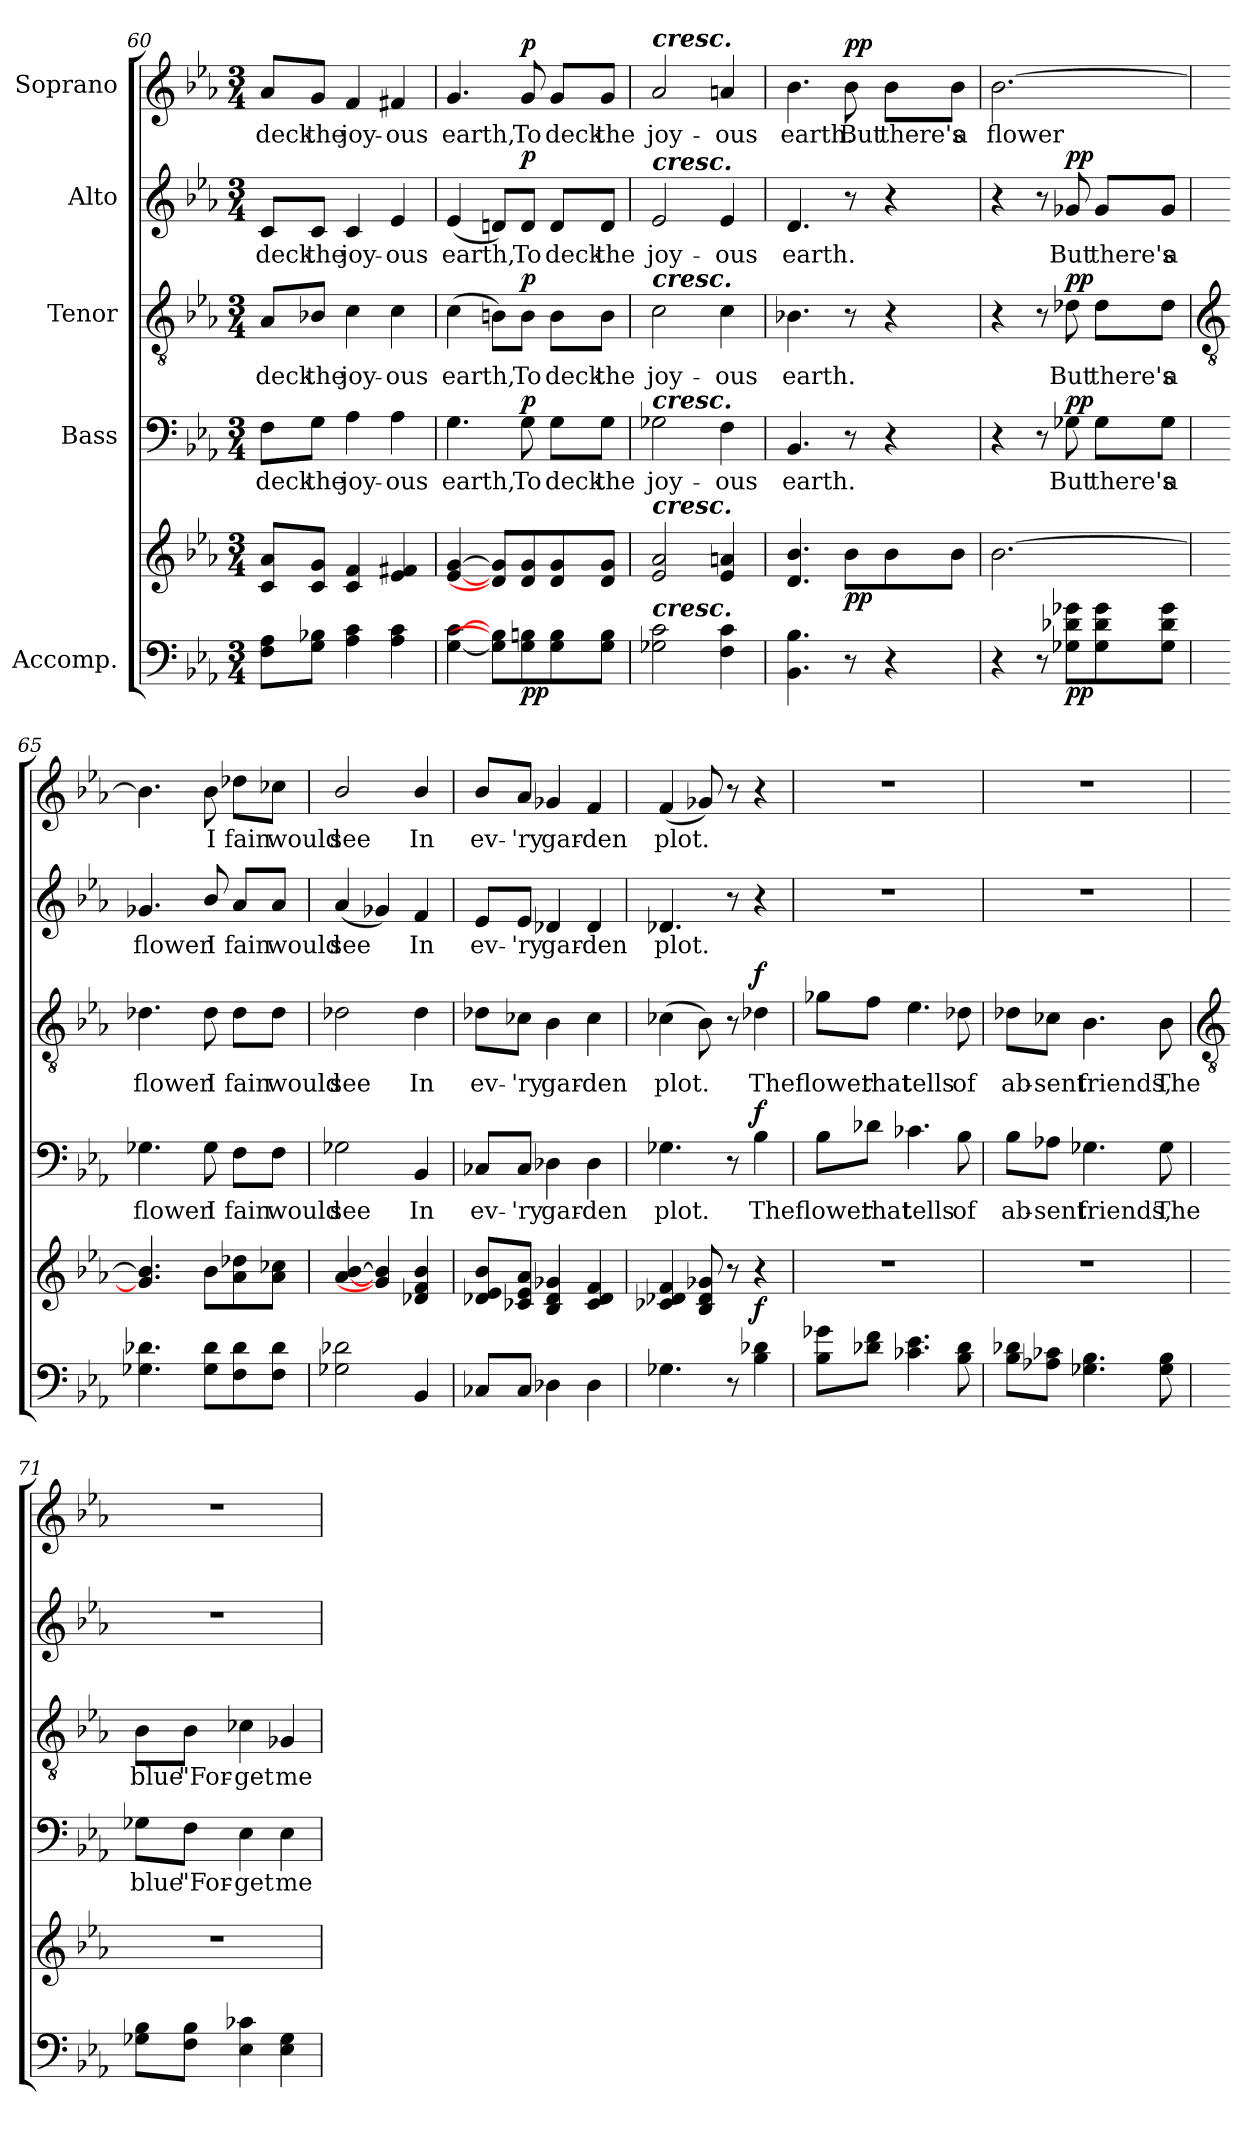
**kern	**kern	**dynam	**kern	**text	**dynam	**kern	**text	**dynam	**kern	**text	**dynam	**kern	**text	**dynam
*part5	*part5	*part5	*part4	*part4	*part4	*part3	*part3	*part3	*part2	*part2	*part2	*part1	*part1	*part1
*staff6	*staff5	*staff5/6	*staff4	*staff4	*staff4	*staff3	*staff3	*staff3	*staff2	*staff2	*staff2	*staff1	*staff1	*staff1
*I"Accomp.	*	*	*I"Bass	*	*	*I"Tenor	*	*	*I"Alto	*	*	*I"Soprano	*	*
!!LO:LB:g=z
*clefF4	*clefG2	*	*clefF4	*	*	*clefGv2	*	*	*clefG2	*	*	*clefG2	*	*
*k[b-e-a-]	*k[b-e-a-]	*	*k[b-e-a-]	*	*	*k[b-e-a-]	*	*	*k[b-e-a-]	*	*	*k[b-e-a-]	*	*
*E-:	*E-:	*	*E-:	*	*	*E-:	*	*	*E-:	*	*	*E-:	*	*
*M3/4	*M3/4	*	*M3/4	*	*	*M3/4	*	*	*M3/4	*	*	*M3/4	*	*
=60	=60	=60	=60	=60	=60	=60	=60	=60	=60	=60	=60	=60	=60	=60
!	!	!	!	!LO:LY:b	!	!	!LO:LY:b	!	!	!LO:LY:b	!	!	!LO:LY:b	!
8F 8A-L	8c 8a-L	.	8F\L	deck	.	8A-/L	deck	.	8c/L	deck	.	8a-/L	deck	.
!	!	!	!	!LO:LY:b	!	!	!LO:LY:b	!	!	!LO:LY:b	!	!	!LO:LY:b	!
8G 8B-XJ	8c 8gJ	.	8G\J	the	.	8B-X/J	the	.	8c/J	the	.	8g/J	the	.
!	!	!	!	!LO:LY:b	!	!	!LO:LY:b	!	!	!LO:LY:b	!	!	!LO:LY:b	!
4A- 4c	4c 4f	.	4A-	joy-	.	4c	joy-	.	4c	joy-	.	4f	joy-	.
!	!	!	!	!LO:LY:b	!	!	!LO:LY:b	!	!	!LO:LY:b	!	!	!LO:LY:b	!
4A- 4c	4e- 4f#X	.	4A-	-ous	.	4c	-ous	.	4e-	-ous	.	4f#X	-ous	.
=61	=61	=61	=61	=61	=61	=61	=61	=61	=61	=61	=61	=61	=61	=61
!	!	!	!	!LO:LY:b	!	!	!LO:LY:b	!	!	!LO:LY:b	!	!	!LO:LY:b	!
[4G [4c	[4e- [4g	.	4.G	earth,	.	(>4c	earth,	.	(<4e-	earth,	.	4.g	earth,	.
8G] 8B]L	8d] 8g]L	.	.	.	.	8Bn\L)	.	.	8dn/L)	.	.	.	.	.
!	!	!LO:DY:b=2	!	!LO:LY:b	!	!	!LO:LY:b	!	!	!LO:LY:b	!	!	!LO:LY:b	!
!	!	!LO:DY:n=1:b	!	!	!LO:DY:b	!	!	!LO:DY:b	!	!	!LO:DY:b	!	!	!LO:DY:b
8G 8B	8d 8g	p p	8G	To	p	8B\J	To	p	8d/J	To	p	8g	To	p
!	!	!	!	!LO:LY:b	!	!	!LO:LY:b	!	!	!LO:LY:b	!	!	!LO:LY:b	!
8G 8B	8d 8g	.	8G\L	deck	.	8B\L	deck	.	8d/L	deck	.	8g/L	deck	.
!	!	!	!	!LO:LY:b	!	!	!LO:LY:b	!	!	!LO:LY:b	!	!	!LO:LY:b	!
8G 8BJ	8d 8gJ	.	8G\J	the	.	8B\J	the	.	8d/J	the	.	8g/J	the	.
=62	=62	=62	=62	=62	=62	=62	=62	=62	=62	=62	=62	=62	=62	=62
!	!	!	!	!	!	!	!	!	!	!	!	!LO:TX:a:Bi:t=cresc.	!	!
!	!	!	!	!	!	!	!	!	!LO:TX:a:Bi:t=cresc.	!	!	!	!	!
!	!	!	!	!	!	!LO:TX:a:Bi:t=cresc.	!	!	!	!	!	!	!	!
!	!	!	!LO:TX:a:Bi:t=cresc.	!	!	!	!	!	!	!	!	!	!	!
!	!LO:TX:a:Bi:t=cresc.	!	!	!	!	!	!	!	!	!	!	!	!	!
!LO:TX:a:Bi:t=cresc.	!	!	!	!	!	!	!	!	!	!	!	!	!	!
!	!	!	!	!LO:LY:b	!	!	!LO:LY:b	!	!	!LO:LY:b	!	!	!LO:LY:b	!
2G-X 2c	2e- 2a-	.	2G-X	joy-	.	2c	joy-	.	2e-	joy-	.	2a-	joy-	.
!	!	!	!	!LO:LY:b	!	!	!LO:LY:b	!	!	!LO:LY:b	!	!	!LO:LY:b	!
4F 4c	4e- 4an	.	4F	-ous	.	4c	-ous	.	4e-	-ous	.	4an	-ous	.
=63	=63	=63	=63	=63	=63	=63	=63	=63	=63	=63	=63	=63	=63	=63
!	!	!	!	!LO:LY:b	!	!	!LO:LY:b	!	!	!LO:LY:b	!	!	!LO:LY:b	!
4.BB- 4.B-	4.d 4.b-	.	4.BB-	earth.	.	4.B-X	earth.	.	4.d	earth.	.	4.b-	earth.	.
!	!	!LO:DY:b	!	!	!	!	!	!	!	!	!	!	!LO:LY:b	!LO:DY:b
8r	8b-L	pp	8r	.	.	8r	.	.	8r	.	.	8b-	But	pp
!	!	!	!	!	!	!	!	!	!	!	!	!	!LO:LY:b	!
4r	8b-	.	4r	.	.	4r	.	.	4r	.	.	8b-\L	there's	.
!	!	!	!	!	!	!	!	!	!	!	!	!	!LO:LY:b	!
.	8b-J	.	.	.	.	.	.	.	.	.	.	8b-\J	a	.
=64	=64	=64	=64	=64	=64	=64	=64	=64	=64	=64	=64	=64	=64	=64
!	!	!	!	!	!	!	!	!	!	!	!	!	!LO:LY:b	!
4r	[2.b-	.	4r	.	.	4r	.	.	4r	.	.	[2.b-	flower	.
8r	.	.	8r	.	.	8r	.	.	8r	.	.	.	.	.
!	!	!LO:DY:b=2	!	!LO:LY:b	!LO:DY:b	!	!LO:LY:b	!LO:DY:b	!	!LO:LY:b	!LO:DY:b	!	!	!
8G-X 8d-X 8g-XL	.	pp	8G-X	But	pp	8d-X	But	pp	8g-X	But	pp	.	.	.
!	!	!	!	!LO:LY:b	!	!	!LO:LY:b	!	!	!LO:LY:b	!	!	!	!
8G- 8d- 8g-	.	.	8G-\L	there's	.	8d-\L	there's	.	8g-/L	there's	.	.	.	.
!	!	!	!	!LO:LY:b	!	!	!LO:LY:b	!	!	!LO:LY:b	!	!	!	!
8G- 8d- 8g-J	.	.	8G-\J	a	.	8d-\J	a	.	8g-/J	a	.	.	.	.
!!LO:LB:g=z
=65	=65	=65	=65	=65	=65	=65	=65	=65	=65	=65	=65	=65	=65	=65
*	*	*	*	*	*	*clefGv2	*	*	*	*	*	*	*	*
!	!	!	!	!LO:LY:b	!	!	!LO:LY:b	!	!	!LO:LY:b	!	!	!	!
4.G-X 4.d-X	4.g-/] 4.b-/]	.	4.G-X	flower	.	4.d-X	flower	.	4.g-X	flower	.	4.b-]	.	.
!	!	!	!	!LO:LY:b	!	!	!LO:LY:b	!	!	!LO:LY:b	!	!	!LO:LY:b	!
8G- 8d-L	8b-L	.	8G-	I	.	8d-	I	.	8b-/	I	.	8b-	I	.
!	!	!	!	!LO:LY:b	!	!	!LO:LY:b	!	!	!LO:LY:b	!	!	!LO:LY:b	!
8F 8d-	8a- 8dd-X	.	8F\L	fain	.	8d-\L	fain	.	8a-/L	fain	.	8dd-X\L	fain	.
!	!	!	!	!LO:LY:b	!	!	!LO:LY:b	!	!	!LO:LY:b	!	!	!LO:LY:b	!
8F 8d-J	8a- 8cc-XJ	.	8F\J	would	.	8d-\J	would	.	8a-/J	would	.	8cc-X\J	would	.
=66	=66	=66	=66	=66	=66	=66	=66	=66	=66	=66	=66	=66	=66	=66
!	!	!	!	!LO:LY:b	!	!	!LO:LY:b	!	!	!LO:LY:b	!	!	!LO:LY:b	!
2G-X 2d-X	[4a-/ [4b-/	.	2G-X	see	.	2d-X	see	.	(<4a-	see	.	2b-/	see	.
.	4g-] 4b-]	.	.	.	.	.	.	.	4g-X)	.	.	.	.	.
!	!	!	!	!LO:LY:b	!	!	!LO:LY:b	!	!	!LO:LY:b	!	!	!LO:LY:b	!
4BB-	4d-X/ 4f/ 4b-/	.	4BB-	In	.	4d-	In	.	4f	In	.	4b-/	In	.
=67	=67	=67	=67	=67	=67	=67	=67	=67	=67	=67	=67	=67	=67	=67
!	!	!	!	!LO:LY:b	!	!	!LO:LY:b	!	!	!LO:LY:b	!	!	!LO:LY:b	!
8C-XL	8d-X/ 8e-/ 8b-/L	.	8C-X/L	ev-	.	8d-X\L	ev-	.	8e-/L	ev-	.	8b-/L	ev-	.
!	!	!	!	!LO:LY:b	!	!	!LO:LY:b	!	!	!LO:LY:b	!	!	!LO:LY:b	!
8C-J	8c-X 8e- 8a-J	.	8C-/J	-'ry	.	8c-X\J	-'ry	.	8e-/J	-'ry	.	8a-/J	-'ry	.
!	!	!	!	!LO:LY:b	!	!	!LO:LY:b	!	!	!LO:LY:b	!	!	!LO:LY:b	!
4D-X	4B- 4d- 4g-X	.	4D-X	gar-	.	4B-	gar-	.	4d-X	gar-	.	4g-X	gar-	.
!	!	!	!	!LO:LY:b	!	!	!LO:LY:b	!	!	!LO:LY:b	!	!	!LO:LY:b	!
4D-	4c- 4d- 4f	.	4D-	-den	.	4c-	-den	.	4d-	-den	.	4f	-den	.
=68	=68	=68	=68	=68	=68	=68	=68	=68	=68	=68	=68	=68	=68	=68
!	!	!	!	!LO:LY:b	!	!	!LO:LY:b	!	!	!LO:LY:b	!	!	!LO:LY:b	!
4.G-X	4c-X 4d-X 4f	.	4.G-X	plot.	.	(>4c-X	plot.	.	4.d-X	plot.	.	(<4f	plot.	.
.	8B- 8d- 8g-X	.	.	.	.	8B-)	.	.	.	.	.	8g-X)	.	.
8r	8r	.	8r	.	.	8r	.	.	8r	.	.	8r	.	.
!	!	!LO:DY:a=2	!	!LO:LY:b	!LO:DY:b	!	!LO:LY:b	!LO:DY:b	!	!	!	!	!	!
4B- 4d-X	4r	f	4B-	The	f	4d-X	The	f	4r	.	.	4r	.	.
=69	=69	=69	=69	=69	=69	=69	=69	=69	=69	=69	=69	=69	=69	=69
!	!LO:N:vis=1	!	!	!LO:LY:b	!	!	!LO:LY:b	!	!LO:N:vis=1	!	!	!LO:N:vis=1	!	!
8B- 8g-XL	2.r	.	8B-\L	flower	.	8g-X\L	flower	.	2.r	.	.	2.r	.	.
!	!	!	!	!LO:LY:b	!	!	!LO:LY:b	!	!	!	!	!	!	!
8d-X 8fJ	.	.	8d-X\J	that	.	8f\J	that	.	.	.	.	.	.	.
!	!	!	!	!LO:LY:b	!	!	!LO:LY:b	!	!	!	!	!	!	!
4.c-X 4.e-	.	.	4.c-X	tells	.	4.e-	tells	.	.	.	.	.	.	.
!	!	!	!	!LO:LY:b	!	!	!LO:LY:b	!	!	!	!	!	!	!
8B- 8d-	.	.	8B-	of	.	8d-X	of	.	.	.	.	.	.	.
=70	=70	=70	=70	=70	=70	=70	=70	=70	=70	=70	=70	=70	=70	=70
!	!LO:N:vis=1	!	!	!LO:LY:b	!	!	!LO:LY:b	!	!LO:N:vis=1	!	!	!LO:N:vis=1	!	!
8B- 8d-XL	2.r	.	8B-\L	ab-	.	8d-X\L	ab-	.	2.r	.	.	2.r	.	.
!	!	!	!	!LO:LY:b	!	!	!LO:LY:b	!	!	!	!	!	!	!
8A-X 8c-XJ	.	.	8A-X\J	-sent	.	8c-X\J	-sent	.	.	.	.	.	.	.
!	!	!	!	!LO:LY:b	!	!	!LO:LY:b	!	!	!	!	!	!	!
4.G-X 4.B-	.	.	4.G-X	friends,	.	4.B-	friends,	.	.	.	.	.	.	.
!	!	!	!	!LO:LY:b	!	!	!LO:LY:b	!	!	!	!	!	!	!
8G- 8B-	.	.	8G-	The	.	8B-	The	.	.	.	.	.	.	.
!!LO:LB:g=z
=71	=71	=71	=71	=71	=71	=71	=71	=71	=71	=71	=71	=71	=71	=71
*	*	*	*	*	*	*clefGv2	*	*	*	*	*	*	*	*
!	!LO:N:vis=1	!	!	!LO:LY:b	!	!	!LO:LY:b	!	!LO:N:vis=1	!	!	!LO:N:vis=1	!	!
8G-X 8B-L	2.r	.	8G-X\L	blue	.	8B-\L	blue	.	2.r	.	.	2.r	.	.
!	!	!	!	!LO:LY:b	!	!	!LO:LY:b	!	!	!	!	!	!	!
8F 8B-J	.	.	8F\J	"For-	.	8B-\J	"For-	.	.	.	.	.	.	.
!	!	!	!	!LO:LY:b	!	!	!LO:LY:b	!	!	!	!	!	!	!
4E- 4c-X	.	.	4E-	-get	.	4c-X	-get	.	.	.	.	.	.	.
!	!	!	!	!LO:LY:b	!	!	!LO:LY:b	!	!	!	!	!	!	!
4E- 4G-	.	.	4E-	me	.	4G-X	me	.	.	.	.	.	.	.
=	=	=	=	=	=	=	=	=	=	=	=	=	=	=
*-	*-	*-	*-	*-	*-	*-	*-	*-	*-	*-	*-	*-	*-	*-
